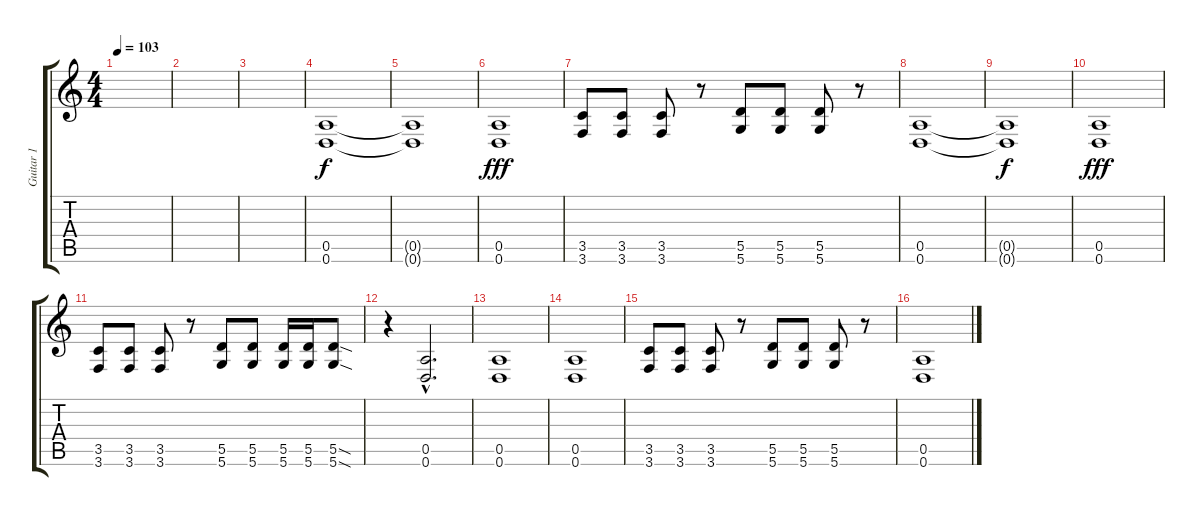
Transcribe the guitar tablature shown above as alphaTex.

\track ("Guitar 1" "Guitar 1") {instrument distortionguitar}
\staff {score tabs}
\tuning (E4 B3 G3 D3 A2 D2) {hide}
\ts (4 4)
\tempo 103
\clef g2
\ks c
|
|
|
(0.5 0.6).1 |
(0.5{t} 0.6{t}).1{dy f} |
(0.5 0.6).1{dy fff} |
(3.5 3.6).8 (3.5 3.6).8 (3.5 3.6).8 r.8 (5.5 5.6).8 (5.5 5.6).8 (5.5 5.6).8 r.8 |
(0.5 0.6).1 |
(0.5{t} 0.6{t}).1{dy f} |
(0.5 0.6).1{dy fff} |
(3.5 3.6).8 (3.5 3.6).8 (3.5 3.6).8 r.8 (5.5 5.6).8 (5.5 5.6).8 (5.5 5.6).16 (5.5 5.6).16 (5.5{sod} 5.6{sod}).8 |
r.4 (0.5{hac} 0.6{hac}).2{d} |
(0.5 0.6).1 |
(0.5 0.6).1 |
(3.5 3.6).8 (3.5 3.6).8 (3.5 3.6).8 r.8 (5.5 5.6).8 (5.5 5.6).8 (5.5 5.6).8 r.8 |
(0.5 0.6).1
